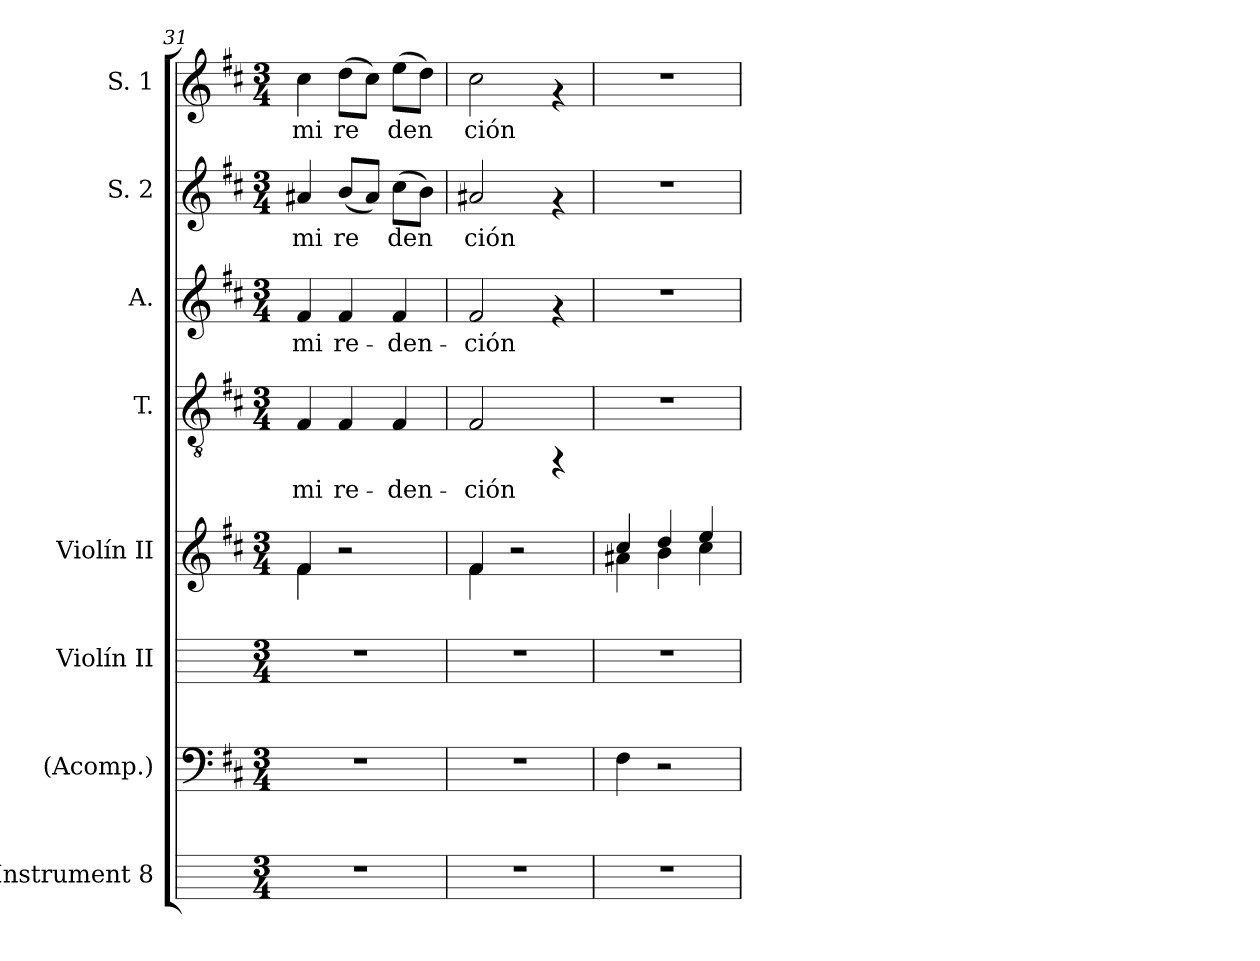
**kern	**kern	**kern	**kern	**kern	**text	**kern	**text	**kern	**text	**kern	**text
*part8	*part7	*part6	*part5	*part4	*part4	*part3	*part3	*part2	*part2	*part1	*part1
*staff8	*staff7	*staff6	*staff5	*staff4	*staff4	*staff3	*staff3	*staff2	*staff2	*staff1	*staff1
*I"Instrument 8	*I"(Acomp.)	*I"Violín II	*I"Violín II	*I"T.	*	*I"A.	*	*I"S. 2	*	*I"S. 1	*
*	*	*	*I'Violín I	*I'T.	*	*I'A.	*	*I'S. 2	*	*I'S. 1	*
*	*clefF4	*	*clefG2	*clefGv2	*	*clefG2	*	*clefG2	*	*clefG2	*
*k[]	*k[f#c#]	*k[]	*k[f#c#]	*k[f#c#]	*	*k[f#c#]	*	*k[f#c#]	*	*k[f#c#]	*
*C:	*D:	*C:	*D:	*D:	*	*D:	*	*D:	*	*D:	*
*M3/4	*M3/4	*M3/4	*M3/4	*M3/4	*	*M3/4	*	*M3/4	*	*M3/4	*
=31	=31	=31	=31	=31	=31	=31	=31	=31	=31	=31	=31
*	*	*	*^	*	*	*	*	*	*	*	*
!	!	!	!	!	!	!LO:LY:b:cj	!	!LO:LY:b	!	!LO:LY:b:cj	!	!LO:LY:b:cj
2.r	2.r	2.r	4f#/	4f#\	4F#/	mi	4f#/	mi	4a#X/	mi	4cc#\	mi
!	!	!	!	!	!	!LO:LY:b:cj	!	!LO:LY:b	!	!LO:LY:b:cj	!	!LO:LY:b:cj
.	.	.	2r	2ryy	4F#/	re-	4f#/	re-	(<8b/L	re-	(>8dd\L	re-
!	!	!	!	!	!	!	!	!	!	!LO:LY:b:cj	!	!LO:LY:b:cj
.	.	.	.	.	.	.	.	.	8a#/J)	--	8cc#\J)	--
!	!	!	!	!	!	!LO:LY:b:cj	!	!LO:LY:b	!	!LO:LY:b:cj	!	!LO:LY:b:cj
.	.	.	.	.	4F#/	-den-	4f#/	-den-	(>8cc#\L	-den-	(>8ee\L	-den-
!	!	!	!	!	!	!	!	!	!	!LO:LY:b:cj	!	!LO:LY:b:cj
.	.	.	.	.	.	.	.	.	8b\J)	--	8dd\J)	--
=32	=32	=32	=32	=32	=32	=32	=32	=32	=32	=32	=32	=32
!	!	!	!	!	!	!LO:LY:b:cj	!	!LO:LY:b	!	!LO:LY:b:cj	!	!LO:LY:b:cj
2.r	2.r	2.r	4f#/	4f#\	2F#/	-ción	2f#/	-ción	2a#X/	-ción	2cc#\	-ción
.	.	.	2r	2ryy	.	.	.	.	.	.	.	.
.	.	.	.	.	4rFF	.	4rf	.	4rf	.	4rf	.
!!LO:LB:g=z
=33	=33	=33	=33	=33	=33	=33	=33	=33	=33	=33	=33	=33
2.r	4F#\	2.r	4cc#/	4a#X\	2.r	.	2.r	.	2.r	.	2.r	.
.	2r	.	4dd/	4b\	.	.	.	.	.	.	.	.
.	.	.	4ee/	4cc#\	.	.	.	.	.	.	.	.
*	*	*	*v	*v	*	*	*	*	*	*	*	*
=	=	=	=	=	=	=	=	=	=	=	=
*-	*-	*-	*-	*-	*-	*-	*-	*-	*-	*-	*-
